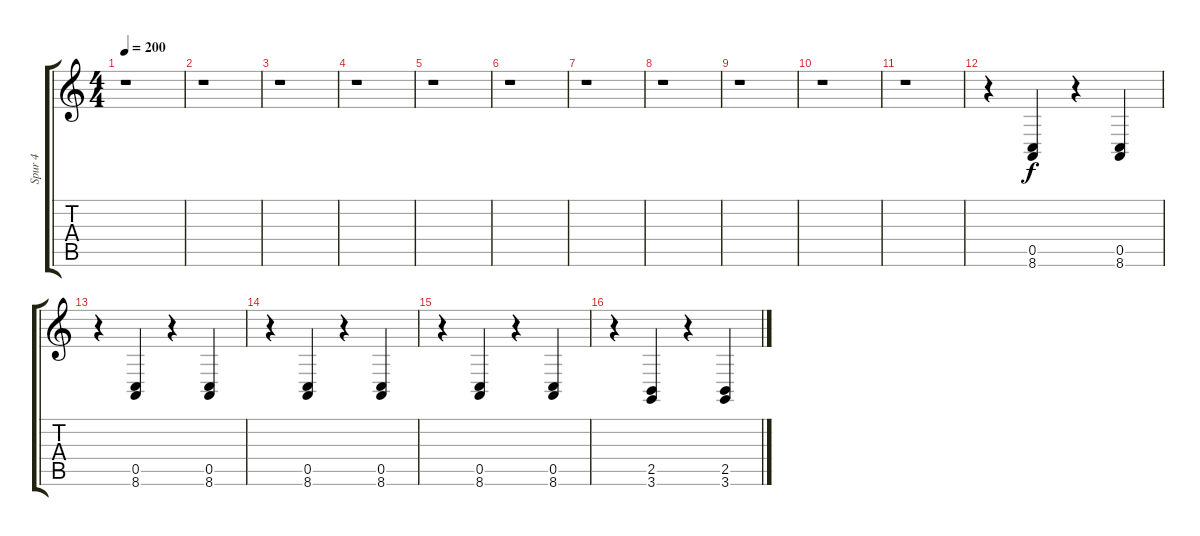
\track ("Spur 4" "Spur 4") {instrument clavinet}
\staff {score tabs}
\tuning (E4 B3 G3 D3 A2 E2) {hide}
\ts (4 4)
\tempo 200
\clef g2
\ks c
r.1{dy f} |
r.1 |
r.1 |
r.1 |
r.1 |
r.1 |
r.1 |
r.1 |
r.1 |
r.1 |
r.1 |
r.4 (0.5 8.6).4 r.4 (0.5 8.6).4 |
r.4 (0.5 8.6).4 r.4 (0.5 8.6).4 |
r.4 (0.5 8.6).4 r.4 (0.5 8.6).4 |
r.4 (0.5 8.6).4 r.4 (0.5 8.6).4 |
r.4 (2.5 3.6).4 r.4 (2.5 3.6).4
